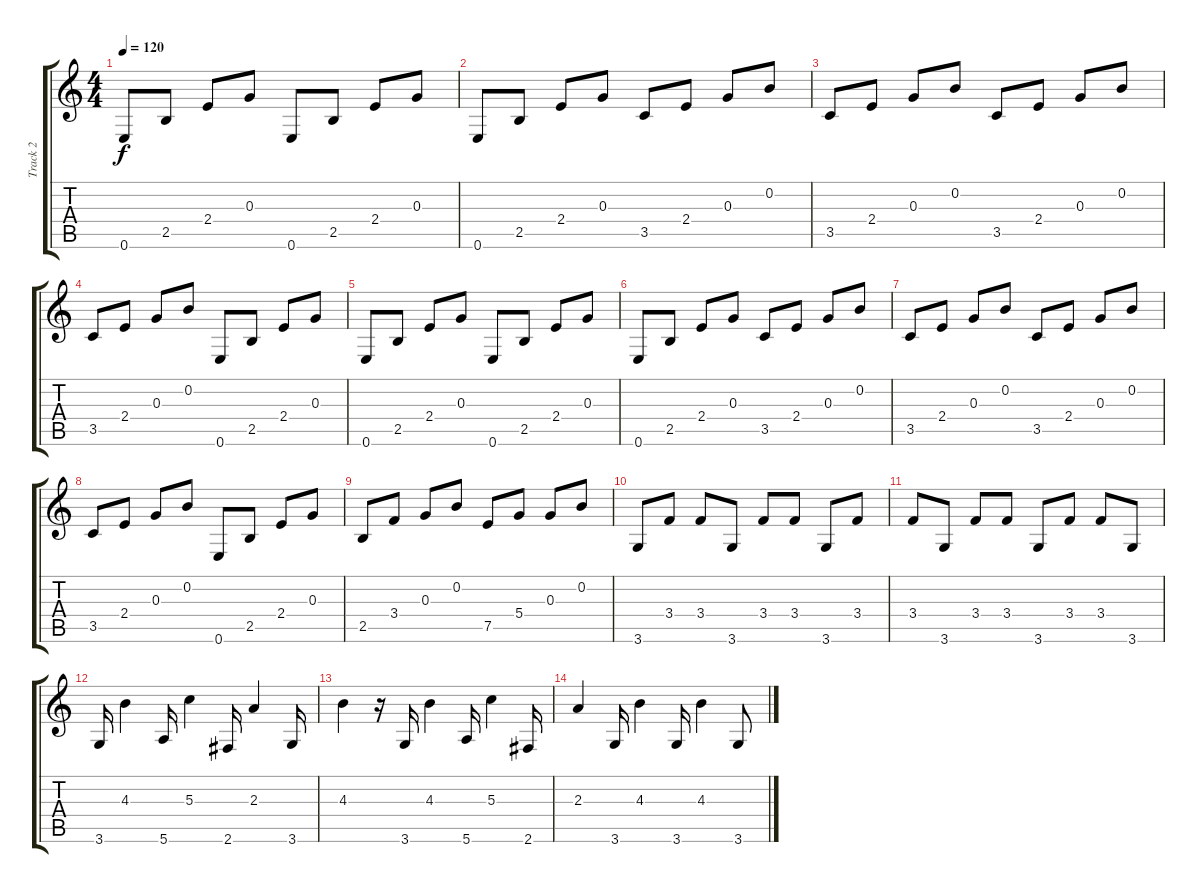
\track ("Track 2" "Track 2") {instrument acousticguitarnylon}
\staff {score tabs}
\tuning (E4 B3 G3 D3 A2 E2) {hide}
\ts (4 4)
\tempo 120
\clef g2
\ks c
0.6.8{dy f} 2.5.8 2.4.8 0.3.8 0.6.8 2.5.8 2.4.8 0.3.8 |
0.6.8 2.5.8 2.4.8 0.3.8 3.5.8 2.4.8 0.3.8 0.2.8 |
3.5.8 2.4.8 0.3.8 0.2.8 3.5.8 2.4.8 0.3.8 0.2.8 |
3.5.8 2.4.8 0.3.8 0.2.8 0.6.8 2.5.8 2.4.8 0.3.8 |
0.6.8 2.5.8 2.4.8 0.3.8 0.6.8 2.5.8 2.4.8 0.3.8 |
0.6.8 2.5.8 2.4.8 0.3.8 3.5.8 2.4.8 0.3.8 0.2.8 |
3.5.8 2.4.8 0.3.8 0.2.8 3.5.8 2.4.8 0.3.8 0.2.8 |
3.5.8 2.4.8 0.3.8 0.2.8 0.6.8 2.5.8 2.4.8 0.3.8 |
2.5.8 3.4.8 0.3.8 0.2.8 7.5.8 5.4.8 0.3.8 0.2.8 |
3.6.8 3.4.8 3.4.8 3.6.8 3.4.8 3.4.8 3.6.8 3.4.8 |
3.4.8 3.6.8 3.4.8 3.4.8 3.6.8 3.4.8 3.4.8 3.6.8 |
3.6.16 4.3.4 5.6.16 5.3.4 2.6.16 2.3.4 3.6.16 |
4.3.4 r.16 3.6.16 4.3.4 5.6.16 5.3.4 2.6.16 |
2.3.4 3.6.16 4.3.4 3.6.16 4.3.4 3.6.8
